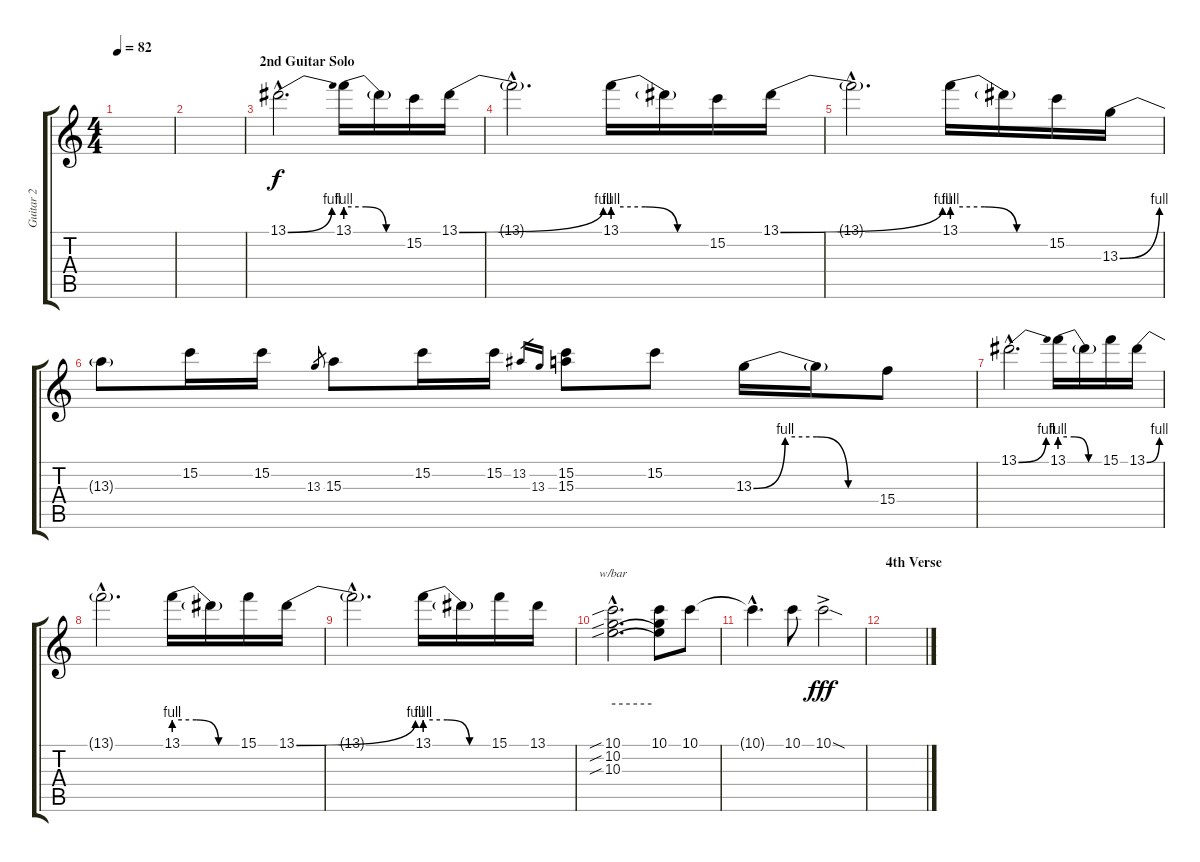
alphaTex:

\track ("Guitar 2" "Guitar 2") {instrument overdrivenguitar}
\staff {score tabs}
\tuning (D4 A3 Gb3 D3 A2 D2) {hide}
\ts (4 4)
\tempo 82
\clef g2
\ks c
|
|
\section ("" "2nd Guitar Solo")
13.1{be (bend 0 0 60 4) hac}.2{d} 13.1{be (custom 0 4 20 4 40 0 60 0)}.16 13.1{t}.16 15.2.16 13.1{be (bend 0 0 60 4)}.16 |
13.1{hac t}.2{d} 13.1{be (custom 0 4 20 4 40 0 60 0)}.16 13.1{t}.16 15.2.16 13.1{be (bend 0 0 60 4)}.16 |
13.1{hac t}.2{d} 13.1{be (custom 0 4 20 4 40 0 60 0)}.16 13.1{t}.16 15.2.16 13.3{be (bend 0 0 60 4)}.16 |
13.3{t}.8 15.2.16 15.2.16 13.3.8{gr} 15.3.8 15.2.16 15.2.16 13.2.16{gr} 13.3.16{gr} (15.2 15.3).8 15.2.8 13.3{be (custom 0 0 15 4 30 4 45 0 60 0)}.16 13.3{t}.16 15.4.8 |
13.1{be (bend 0 0 60 4) hac}.2{d} 13.1{be (custom 0 4 20 4 40 0 60 0)}.16 13.1{t}.16 15.1.16 13.1{be (bend 0 0 60 4)}.16 |
13.1{hac t}.2{d} 13.1{be (custom 0 4 20 4 40 0 60 0)}.16 13.1{t}.16 15.1.16 13.1{be (bend 0 0 60 4)}.16 |
13.1{hac t}.2{d} 13.1{be (custom 0 4 20 4 40 0 60 0)}.16 13.1{t}.16 15.1.16 13.1.16 |
(10.1{sib hac} 10.2{sib hac} 10.3{sib hac}).2{d tbe (hold default 0 0 60 0)} (10.1 10.2{t} 10.3{t}).8 10.1.8 |
10.1{hac t}.4{d} 10.1.8 10.1{sod ac}.2{dy fff} |
\section ("" "4th Verse")
